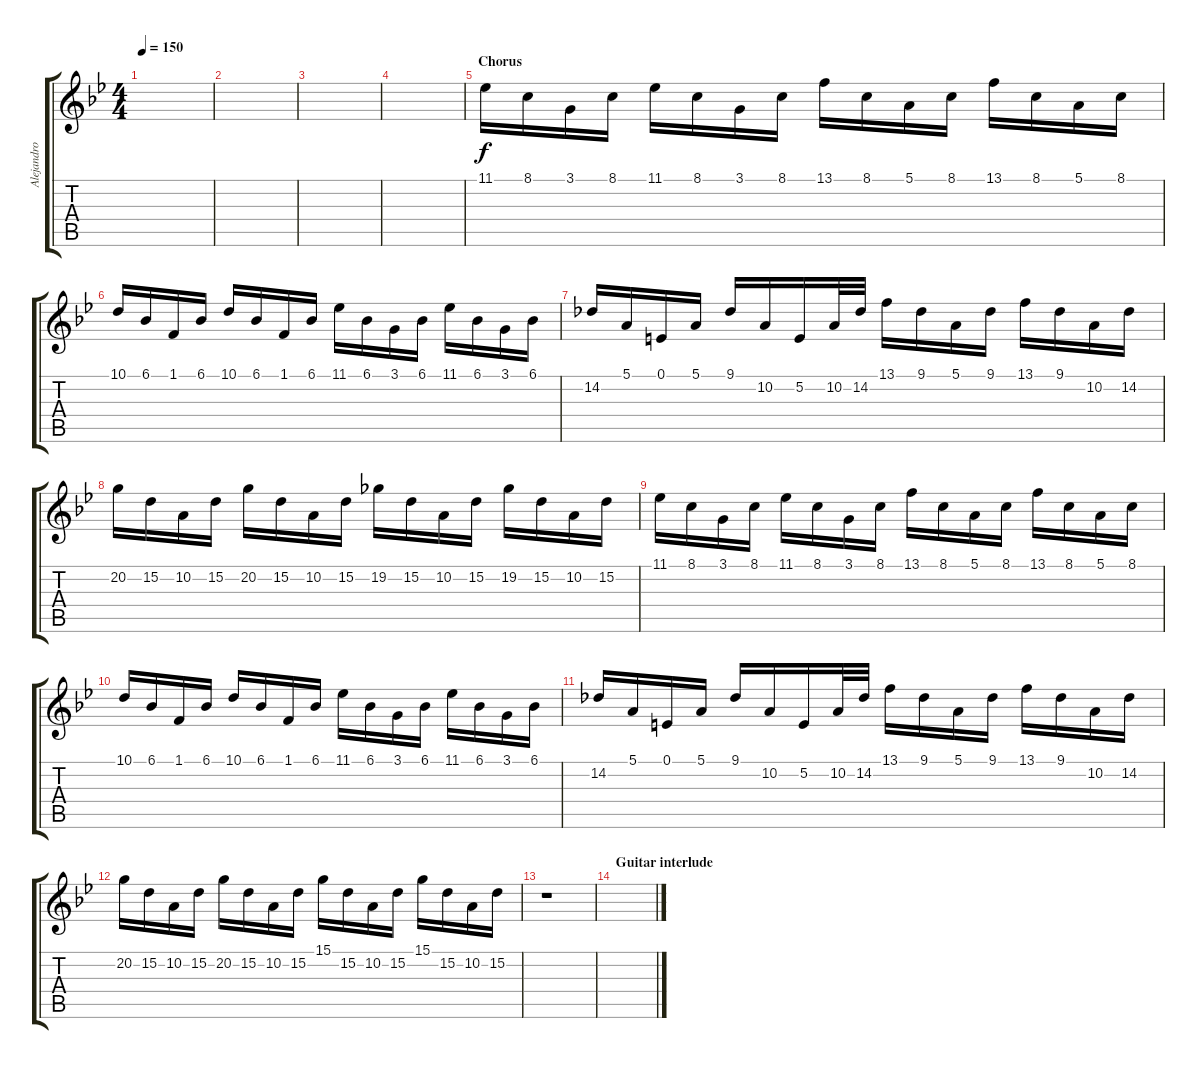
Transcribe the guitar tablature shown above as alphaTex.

\track ("Alejandro (Kb/Piano)" "Alejandro ") {instrument lead2sawtooth}
\staff {score tabs}
\tuning (E4 B3 G3 D3 A2 E2) {hide}
\ts (4 4)
\tempo 150
\clef g2
\ks gminor
|
|
|
|
\section ("" "Chorus")
11.1.16{volume 12 instrument lead2sawtooth} 8.1.16 3.1.16 8.1.16 11.1.16 8.1.16 3.1.16 8.1.16 13.1.16 8.1.16 5.1.16 8.1.16 13.1.16 8.1.16 5.1.16 8.1.16 |
10.1.16 6.1.16 1.1.16 6.1.16 10.1.16 6.1.16 1.1.16 6.1.16 11.1.16 6.1.16 3.1.16 6.1.16 11.1.16 6.1.16 3.1.16 6.1.16 |
14.2.16 5.1.16 0.1.16 5.1.16 9.1.16 10.2.16 5.2.16 10.2.32 14.2.32 13.1.16 9.1.16 5.1.16 9.1.16 13.1.16 9.1.16 10.2.16 14.2.16 |
20.2.16 15.2.16 10.2.16 15.2.16 20.2.16 15.2.16 10.2.16 15.2.16 19.2.16 15.2.16 10.2.16 15.2.16 19.2.16 15.2.16 10.2.16 15.2.16 |
11.1.16 8.1.16 3.1.16 8.1.16 11.1.16 8.1.16 3.1.16 8.1.16 13.1.16 8.1.16 5.1.16 8.1.16 13.1.16 8.1.16 5.1.16 8.1.16 |
10.1.16 6.1.16 1.1.16 6.1.16 10.1.16 6.1.16 1.1.16 6.1.16 11.1.16 6.1.16 3.1.16 6.1.16 11.1.16 6.1.16 3.1.16 6.1.16 |
14.2.16 5.1.16 0.1.16 5.1.16 9.1.16 10.2.16 5.2.16 10.2.32 14.2.32 13.1.16 9.1.16 5.1.16 9.1.16 13.1.16 9.1.16 10.2.16 14.2.16 |
20.2.16 15.2.16 10.2.16 15.2.16 20.2.16 15.2.16 10.2.16 15.2.16 15.1.16 15.2.16 10.2.16 15.2.16 15.1.16 15.2.16 10.2.16 15.2.16 |
r.1 |
\section ("" "Guitar interlude")
